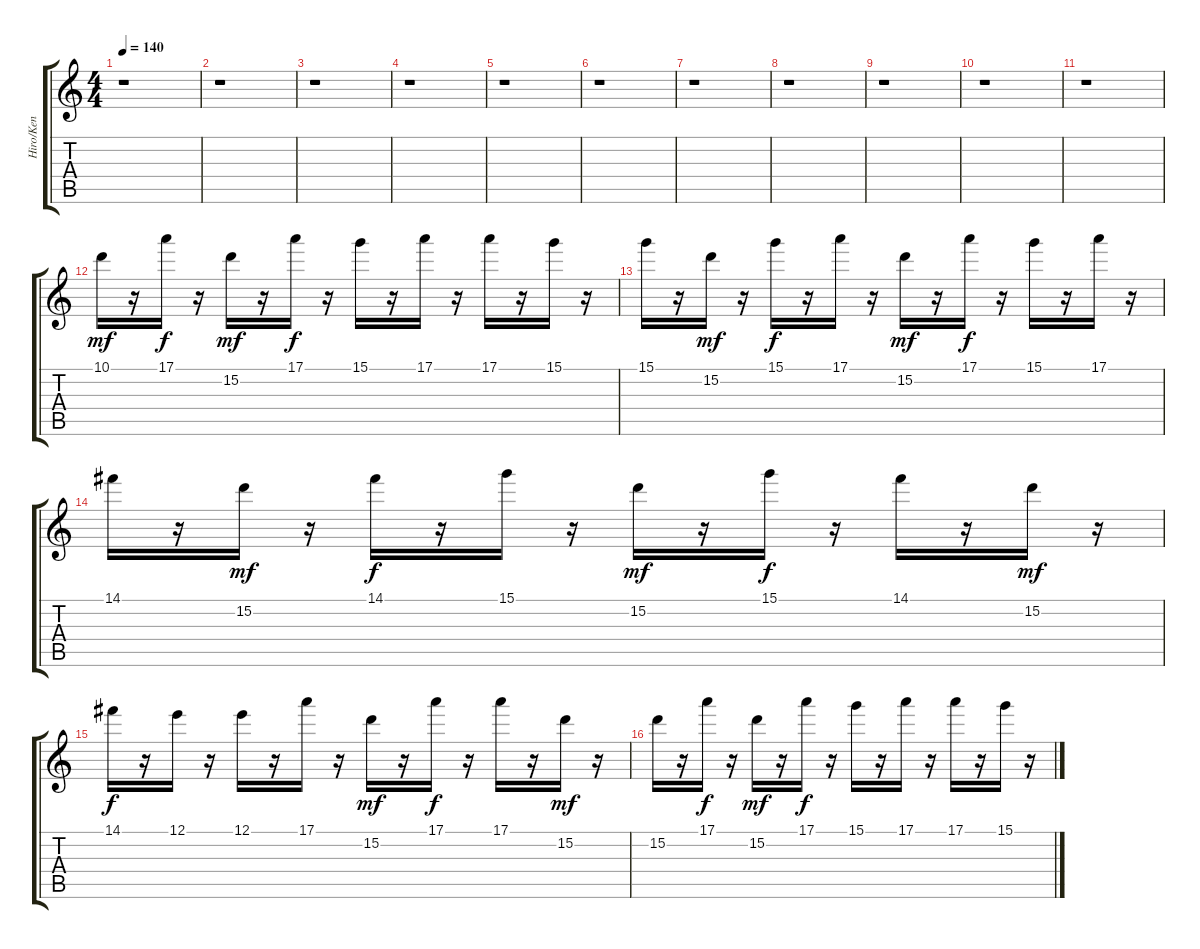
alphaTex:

\track ("Hiro/Ken" "Hiro/Ken") {instrument distortionguitar}
\staff {score tabs}
\tuning (E4 B3 G3 D3 A2 E2) {hide}
\ts (4 4)
\tempo 140
\clef g2
\ks c
r.1{dy f} |
r.1 |
r.1 |
r.1 |
r.1 |
r.1 |
r.1 |
r.1 |
r.1 |
r.1 |
r.1 |
10.1.16{dy mf} r.16 17.1.16{dy f} r.16 15.2.16{dy mf} r.16 17.1.16{dy f} r.16 15.1.16 r.16 17.1.16 r.16 17.1.16 r.16 15.1.16 r.16 |
15.1.16 r.16 15.2.16{dy mf} r.16 15.1.16{dy f} r.16 17.1.16 r.16 15.2.16{dy mf} r.16 17.1.16{dy f} r.16 15.1.16 r.16 17.1.16 r.16 |
14.1.16 r.16 15.2.16{dy mf} r.16 14.1.16{dy f} r.16 15.1.16 r.16 15.2.16{dy mf} r.16 15.1.16{dy f} r.16 14.1.16 r.16 15.2.16{dy mf} r.16 |
14.1.16{dy f} r.16 12.1.16 r.16 12.1.16 r.16 17.1.16 r.16 15.2.16{dy mf} r.16 17.1.16{dy f} r.16 17.1.16 r.16 15.2.16{dy mf} r.16 |
15.2.16 r.16 17.1.16{dy f} r.16 15.2.16{dy mf} r.16 17.1.16{dy f} r.16 15.1.16 r.16 17.1.16 r.16 17.1.16 r.16 15.1.16 r.16
